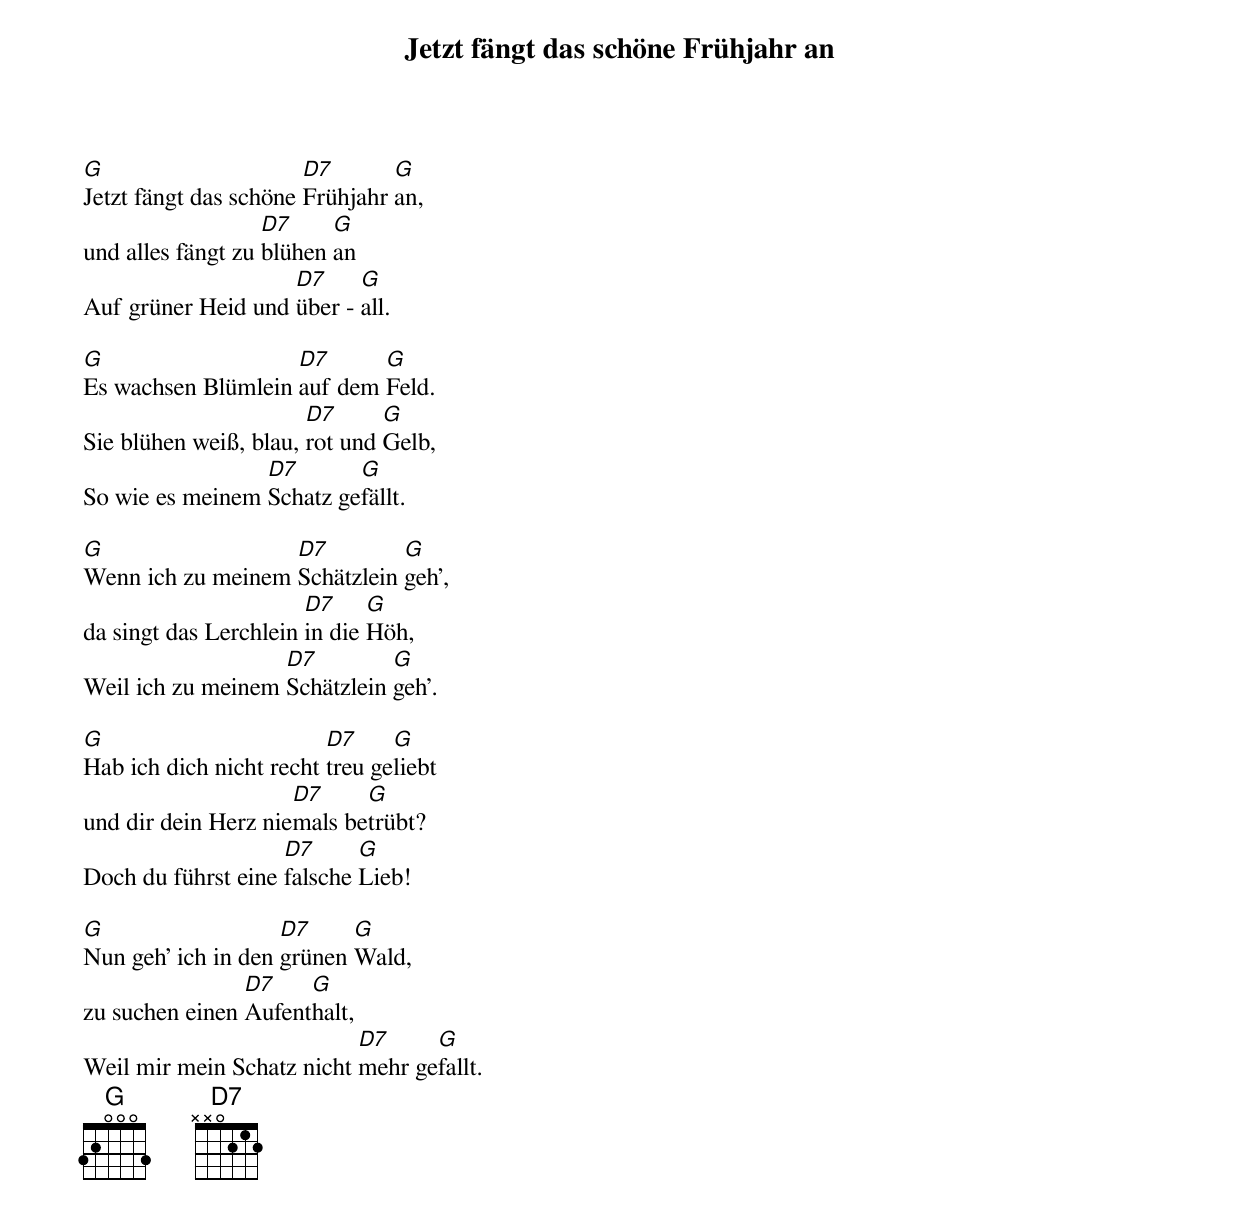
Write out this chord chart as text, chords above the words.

Jetzt fängt das schöne Frühjahr an

G                      D7       G
Jetzt fängt das schöne Frühjahr an,
                   D7     G
und alles fängt zu blühen an
                    D7     G
Auf grüner Heid und über - all.

G                   D7      G
Es wachsen Blümlein auf dem Feld.
                       D7      G
Sie blühen weiß, blau, rot und Gelb,
                 D7       G
So wie es meinem Schatz gefällt.

G                  D7         G
Wenn ich zu meinem Schätzlein geh',
                       D7     G
da singt das Lerchlein in die Höh,
                   D7         G
Weil ich zu meinem Schätzlein geh'.

G                        D7     G
Hab ich dich nicht recht treu geliebt
                     D7     G
und dir dein Herz niemals betrübt?
                    D7      G
Doch du führst eine falsche Lieb!

G                   D7     G
Nun geh' ich in den grünen Wald,
                D7    G
zu suchen einen Aufenthalt,
                           D7     G
Weil mir mein Schatz nicht mehr gefallt.
